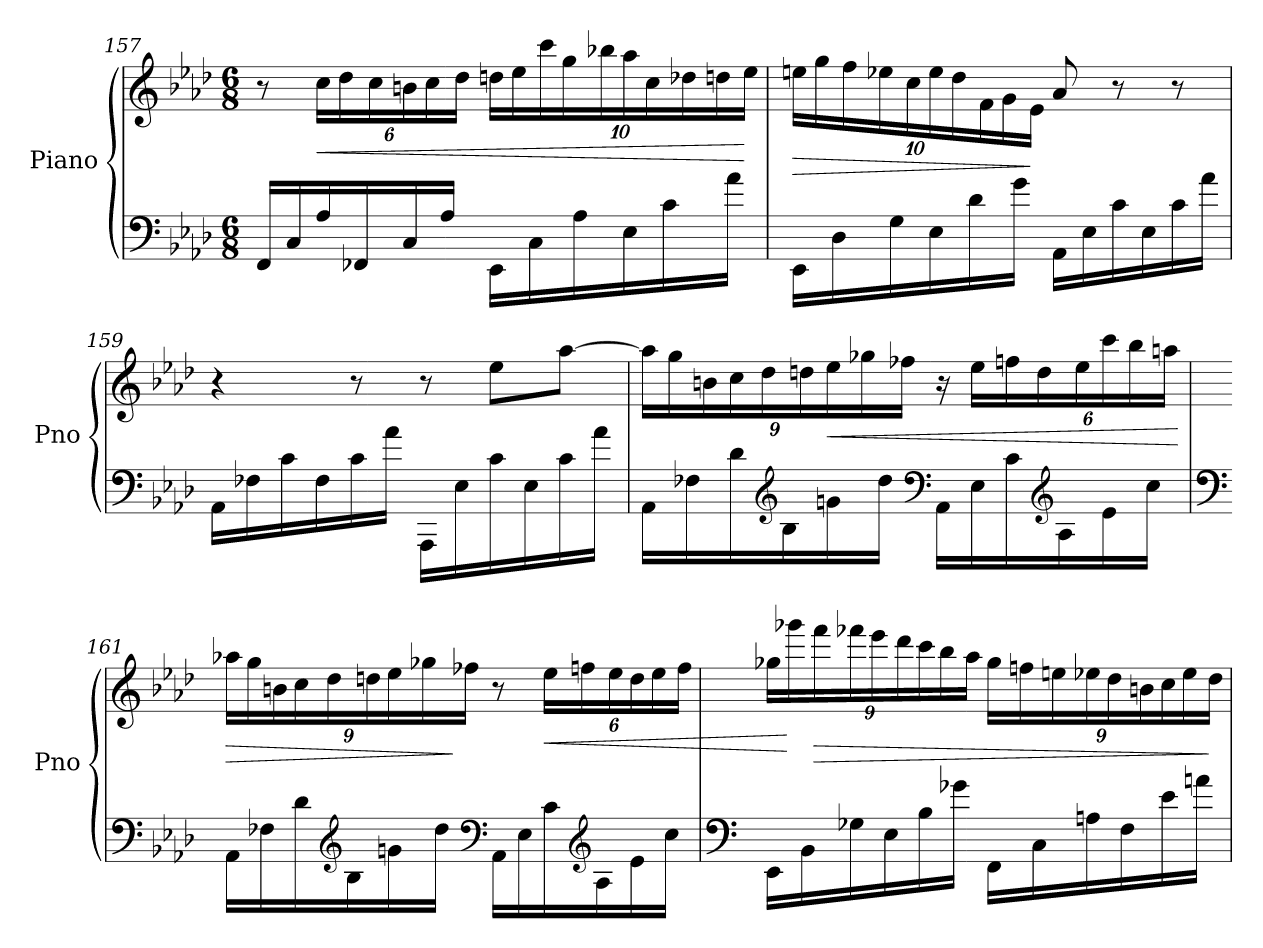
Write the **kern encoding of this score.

**kern	**kern	**dynam
*part1	*part1	*part1
*staff2	*staff1	*staff1/2
*I"Piano	*	*
*I'Pno	*	*
!!LO:LB:g=z
*clefF4	*clefG2	*
*k[b-e-a-d-]	*k[b-e-a-d-]	*
*M6/8	*M6/8	*
=157	=157	=157
16FF/LL	8r	.
16C/	.	.
*	*Xbrackettup	*
!	!	!LO:HP:b
16A-/	24cc\LL	<
.	24dd-\	.
16FF-X/	.	.
.	24cc\	.
16C/	24bn\	.
.	24cc\	.
16A-/JJ	.	.
.	24dd-\JJ	.
16EE-\LL	80%3ddn\LL	.
.	80%3ee-\	.
16C\	.	.
.	80%3ccc\	.
.	80%3gg\	.
16A-\	.	.
.	80%3bb-X\	.
16E-\	80%3aa-\	.
.	80%3cc\	.
16c\	.	.
.	80%3dd-X\	.
.	80%3ddn\	.
16a-\JJ	.	.
.	80%3ee-\JJ	[
=158	=158	=158
!	!	!LO:HP:b
16EE-\LL	80%3een\LL	>
.	80%3gg\	.
16D-\	.	.
.	80%3ff\	.
.	80%3ee-X\	.
16G\	.	.
.	80%3cc\	.
16E-\	80%3ee-\	.
.	80%3dd-\	.
16d-\	.	.
.	80%3f\	.
.	80%3g\	.
16g\JJ	.	.
.	80%3e-\JJ	]
16AA-\LL	8a-/	.
16E-\	.	.
16c\	8r	.
16E-\	.	.
16c\	8r	.
16a-\JJ	.	.
!!LO:LB:g=z
=159	=159	=159
16AA-\LL	4r	.
16F-X\	.	.
16c\	.	.
16F-\	.	.
16c\	8r	.
16a-\JJ	.	.
16AAA-\LL	8r	.
16E-\	.	.
16c\	8ee-\L	.
16E-\	.	.
16c\	[8aa-\J	.
16a-\JJ	.	.
=160	=160	=160
16AA-\LL	24aa-\LL]	.
.	24gg\	.
16F-X\	.	.
.	24bn\	.
16d-\	24cc\	.
.	24dd-\	.
*clefG2	*	*
16B-\	.	.
.	24ddn\	.
!	!	!LO:HP:b
16gn\	24ee-\	<
.	24gg-X\	.
16dd-\JJ	.	.
.	24ff-X\JJ	.
*clefF4	*	*
16AA-\LL	16r	.
16E-\	16ee-\LL	.
16c\	24ffn\	.
.	24dd\	.
*clefG2	*	*
16A-\	.	.
.	24ee-\	.
16e-\	24ccc\	.
.	24bb-\	.
16cc\JJ	.	.
.	24aan\JJ	.
.	.	[
!!LO:LB:g=z
=161	=161	=161
*clefF4	*	*
!	!	!LO:HP:b
16AA-\LL	24aa-X\LL	>
.	24gg\	.
16F-X\	.	.
.	24bn\	.
16d-\	24cc\	.
.	24dd-\	.
*clefG2	*	*
16B-\	.	.
.	24ddn\	.
16gn\	24ee-\	.
.	24gg-X\	.
16dd-\JJ	.	.
.	24ff-X\JJ	]
*clefF4	*	*
16AA-\LL	8r	.
16E-\	.	.
!	!	!LO:HP:b
16c\	24ee-\LL	<
.	24ffn\	.
*clefG2	*	*
16A-\	.	.
.	24ee-\	.
16e-\	24dd\	.
.	24ee-\	.
16cc\JJ	.	.
.	24ff\JJ	.
=162	=162	=162
*clefF4	*	*
16EE-\LL	24gg-X\LL	.
.	24ggg-X\	[
16BB-\	.	.
!	!	!LO:HP:b
.	24fff\	>
16G-X\	24fff-X\	.
.	24eee-\	.
16E-\	.	.
.	24ddd-\	.
16B-\	24ccc\	.
.	24bb-\	.
16g-X\JJ	.	.
.	24aa-\JJ	.
16FF\LL	24gg-\LL	.
.	24ffn\	.
16C\	.	.
.	24een\	.
16An\	24ee-X\	.
.	24dd-\	.
16F\	.	.
.	24bn\	.
16e-\	24cc\	.
.	24ee-\	.
16an\JJ	.	.
.	24dd-\JJ	]
=	=	=
*-	*-	*-
